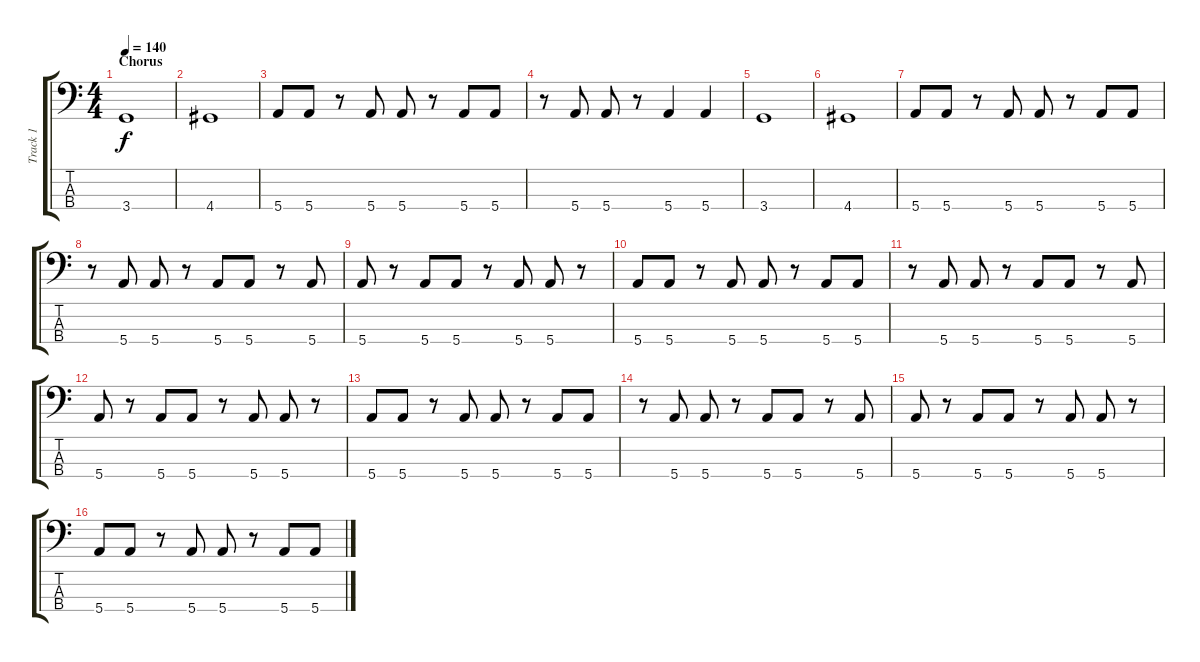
\track ("Track 1" "Track 1") {instrument electricbassfinger}
\staff {score tabs}
\tuning (G2 D2 A1 E1) {hide}
\ts (4 4)
\section ("" "Chorus")
\tempo 140
\clef f4
\ks c
3.4.1{dy f} |
4.4.1 |
5.4.8 5.4.8 r.8 5.4.8 5.4.8 r.8 5.4.8 5.4.8 |
r.8 5.4.8 5.4.8 r.8 5.4.4 5.4.4 |
3.4.1 |
4.4.1 |
5.4.8 5.4.8 r.8 5.4.8 5.4.8 r.8 5.4.8 5.4.8 |
r.8 5.4.8 5.4.8 r.8 5.4.8 5.4.8 r.8 5.4.8 |
5.4.8 r.8 5.4.8 5.4.8 r.8 5.4.8 5.4.8 r.8 |
5.4.8 5.4.8 r.8 5.4.8 5.4.8 r.8 5.4.8 5.4.8 |
r.8 5.4.8 5.4.8 r.8 5.4.8 5.4.8 r.8 5.4.8 |
5.4.8 r.8 5.4.8 5.4.8 r.8 5.4.8 5.4.8 r.8 |
5.4.8 5.4.8 r.8 5.4.8 5.4.8 r.8 5.4.8 5.4.8 |
r.8 5.4.8 5.4.8 r.8 5.4.8 5.4.8 r.8 5.4.8 |
5.4.8 r.8 5.4.8 5.4.8 r.8 5.4.8 5.4.8 r.8 |
5.4.8 5.4.8 r.8 5.4.8 5.4.8 r.8 5.4.8 5.4.8
